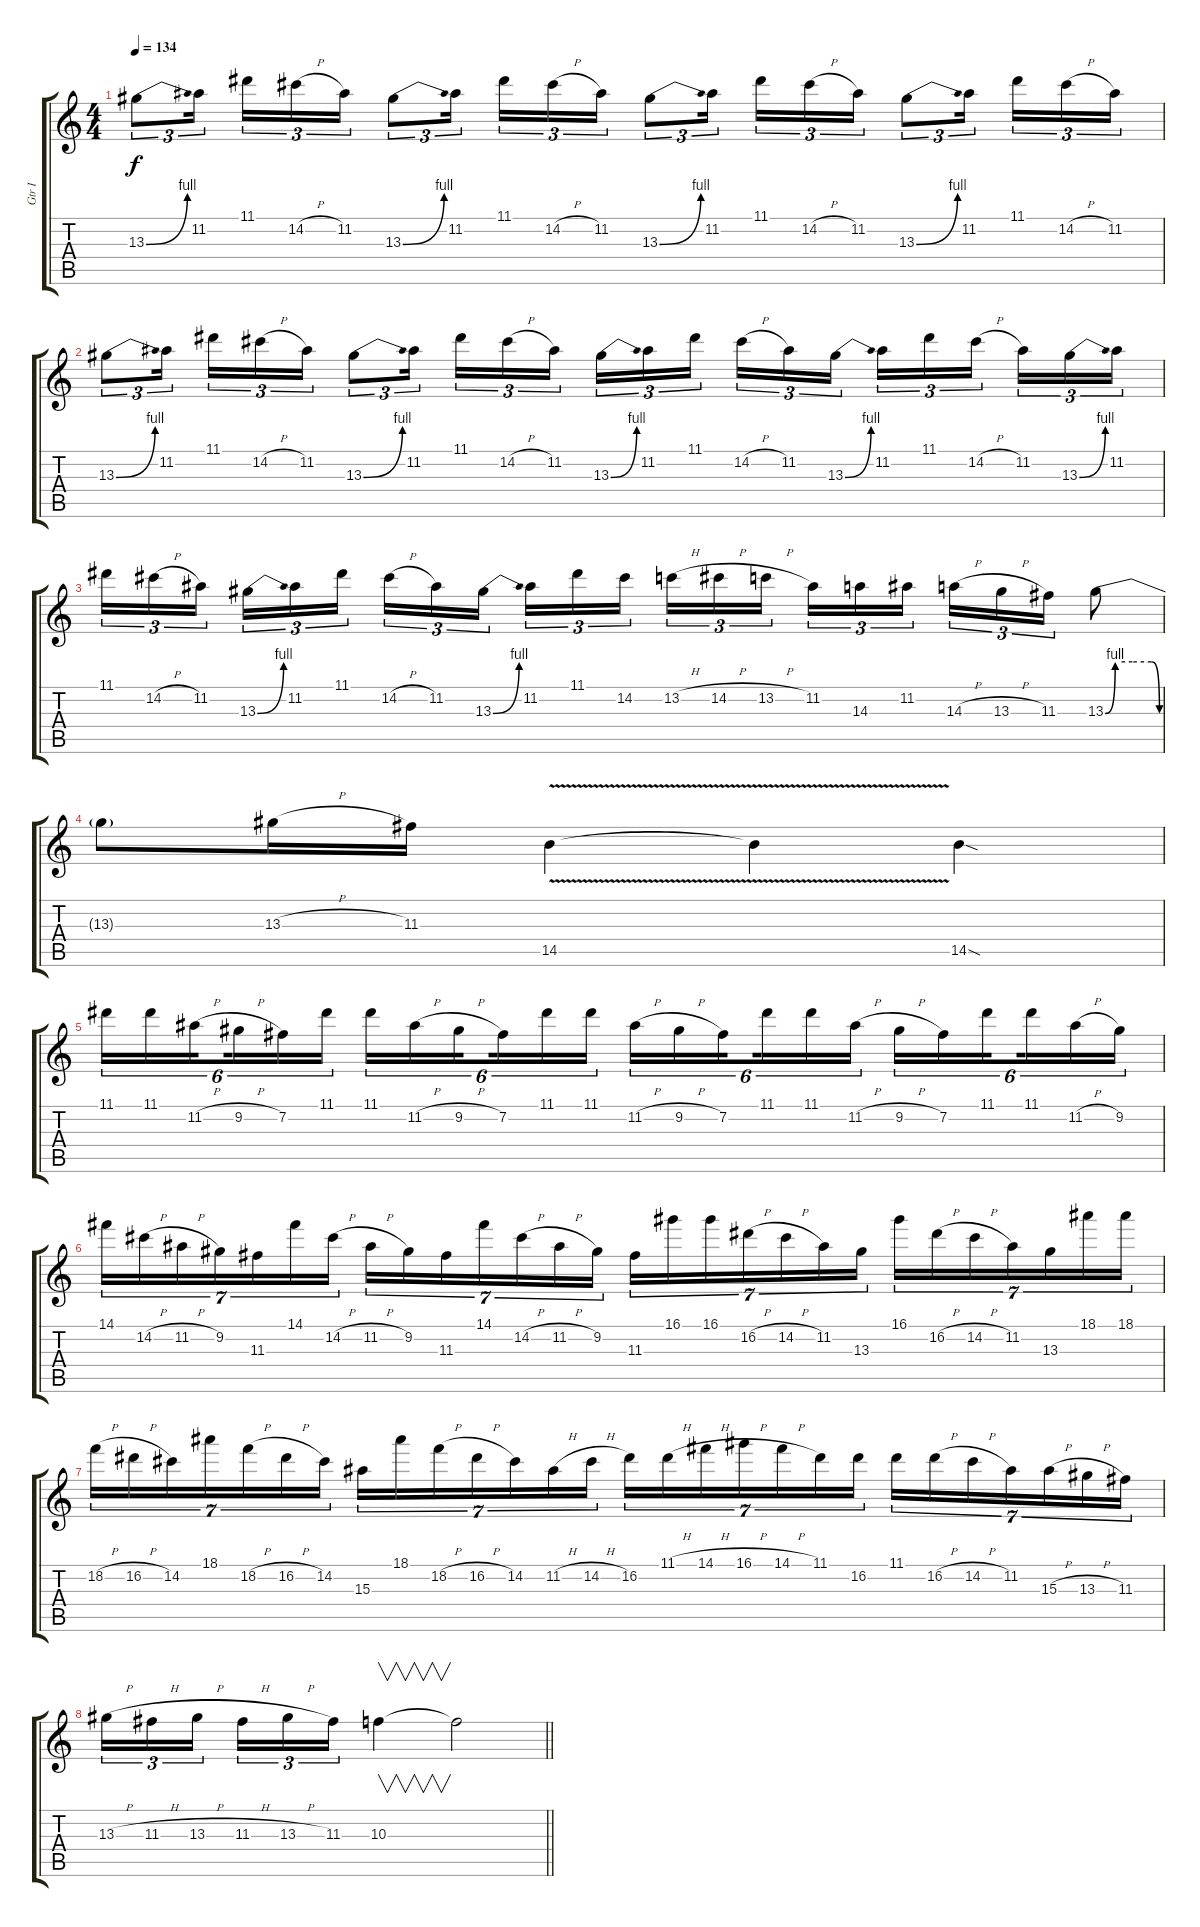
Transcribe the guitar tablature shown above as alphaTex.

\track ("Gtr I" "Gtr I") {instrument overdrivenguitar}
\staff {score tabs}
\tuning (E4 B3 G3 D3 A2 E2) {hide}
\ts (4 4)
\tempo 134
\clef g2
\ks c
13.3{be (bend 0 0 60 4)}.8{tu (3 2) dy f} 11.2.16{tu (3 2) beam splitsecondary} 11.1.16{tu (3 2)} 14.2{h}.16{tu (3 2)} 11.2.16{tu (3 2)} 13.3{be (bend 0 0 60 4)}.8{tu (3 2)} 11.2.16{tu (3 2) beam splitsecondary} 11.1.16{tu (3 2)} 14.2{h}.16{tu (3 2)} 11.2.16{tu (3 2)} 13.3{be (bend 0 0 60 4)}.8{tu (3 2)} 11.2.16{tu (3 2) beam splitsecondary} 11.1.16{tu (3 2)} 14.2{h}.16{tu (3 2)} 11.2.16{tu (3 2)} 13.3{be (bend 0 0 60 4)}.8{tu (3 2)} 11.2.16{tu (3 2) beam splitsecondary} 11.1.16{tu (3 2)} 14.2{h}.16{tu (3 2)} 11.2.16{tu (3 2)} |
13.3{be (bend 0 0 60 4)}.8{tu (3 2)} 11.2.16{tu (3 2) beam splitsecondary} 11.1.16{tu (3 2)} 14.2{h}.16{tu (3 2)} 11.2.16{tu (3 2)} 13.3{be (bend 0 0 60 4)}.8{tu (3 2)} 11.2.16{tu (3 2) beam splitsecondary} 11.1.16{tu (3 2)} 14.2{h}.16{tu (3 2)} 11.2.16{tu (3 2)} 13.3{be (bend 0 0 60 4)}.16{tu (3 2)} 11.2.16{tu (3 2)} 11.1.16{tu (3 2) beam splitsecondary} 14.2{h}.16{tu (3 2)} 11.2.16{tu (3 2)} 13.3{be (bend 0 0 60 4)}.16{tu (3 2)} 11.2.16{tu (3 2)} 11.1.16{tu (3 2)} 14.2{h}.16{tu (3 2) beam splitsecondary} 11.2.16{tu (3 2)} 13.3{be (bend 0 0 60 4)}.16{tu (3 2)} 11.2.16{tu (3 2)} |
11.1.16{tu (3 2)} 14.2{h}.16{tu (3 2)} 11.2.16{tu (3 2) beam splitsecondary} 13.3{be (bend 0 0 60 4)}.16{tu (3 2)} 11.2.16{tu (3 2)} 11.1.16{tu (3 2)} 14.2{h}.16{tu (3 2)} 11.2.16{tu (3 2)} 13.3{be (bend 0 0 60 4)}.16{tu (3 2) beam splitsecondary} 11.2.16{tu (3 2)} 11.1.16{tu (3 2)} 14.2.16{tu (3 2)} 13.2{h}.16{tu (3 2)} 14.2{h}.16{tu (3 2)} 13.2{h}.16{tu (3 2) beam splitsecondary} 11.2.16{tu (3 2)} 14.3.16{tu (3 2)} 11.2.16{tu (3 2)} 14.3{h}.16{tu (3 2)} 13.3{h}.16{tu (3 2)} 11.3.16{tu (3 2)} 13.3{be (custom 0 0 11 4 30 4 51 4 60 0)}.8 |
13.3{t}.8 13.3{h}.16 11.3.16 14.5{v}.4 14.5{t}.4 14.5{sod}.4 |
11.1.16{tu (6 4)} 11.1.16{tu (6 4)} 11.2{h}.16{tu (6 4) beam splitsecondary} 9.2{h}.16{tu (6 4)} 7.2.16{tu (6 4)} 11.1.16{tu (6 4)} 11.1.16{tu (6 4)} 11.2{h}.16{tu (6 4)} 9.2{h}.16{tu (6 4) beam splitsecondary} 7.2.16{tu (6 4)} 11.1.16{tu (6 4)} 11.1.16{tu (6 4)} 11.2{h}.16{tu (6 4)} 9.2{h}.16{tu (6 4)} 7.2.16{tu (6 4) beam splitsecondary} 11.1.16{tu (6 4)} 11.1.16{tu (6 4)} 11.2{h}.16{tu (6 4)} 9.2{h}.16{tu (6 4)} 7.2.16{tu (6 4)} 11.1.16{tu (6 4) beam splitsecondary} 11.1.16{tu (6 4)} 11.2{h}.16{tu (6 4)} 9.2.16{tu (6 4)} |
14.1.16{tu (7 4)} 14.2{h}.16{tu (7 4)} 11.2{h}.16{tu (7 4)} 9.2.16{tu (7 4)} 11.3.16{tu (7 4)} 14.1.16{tu (7 4)} 14.2{h}.16{tu (7 4)} 11.2{h}.16{tu (7 4)} 9.2.16{tu (7 4)} 11.3.16{tu (7 4)} 14.1.16{tu (7 4)} 14.2{h}.16{tu (7 4)} 11.2{h}.16{tu (7 4)} 9.2.16{tu (7 4)} 11.3.16{tu (7 4)} 16.1.16{tu (7 4)} 16.1.16{tu (7 4)} 16.2{h}.16{tu (7 4)} 14.2{h}.16{tu (7 4)} 11.2.16{tu (7 4)} 13.3.16{tu (7 4)} 16.1.16{tu (7 4)} 16.2{h}.16{tu (7 4)} 14.2{h}.16{tu (7 4)} 11.2.16{tu (7 4)} 13.3.16{tu (7 4)} 18.1.16{tu (7 4)} 18.1.16{tu (7 4)} |
18.2{h}.16{tu (7 4)} 16.2{h}.16{tu (7 4)} 14.2.16{tu (7 4)} 18.1.16{tu (7 4)} 18.2{h}.16{tu (7 4)} 16.2{h}.16{tu (7 4)} 14.2.16{tu (7 4)} 15.3.16{tu (7 4)} 18.1.16{tu (7 4)} 18.2{h}.16{tu (7 4)} 16.2{h}.16{tu (7 4)} 14.2.16{tu (7 4)} 11.2{h}.16{tu (7 4)} 14.2{h}.16{tu (7 4)} 16.2.16{tu (7 4)} 11.1{h}.16{tu (7 4)} 14.1{h}.16{tu (7 4)} 16.1{h}.16{tu (7 4)} 14.1{h}.16{tu (7 4)} 11.1.16{tu (7 4)} 16.2.16{tu (7 4)} 11.1.16{tu (7 4)} 16.2{h}.16{tu (7 4)} 14.2{h}.16{tu (7 4)} 11.2.16{tu (7 4)} 15.3{h}.16{tu (7 4)} 13.3{h}.16{tu (7 4)} 11.3.16{tu (7 4)} |
\barLineRight lightlight
13.3{h}.16{tu (3 2)} 11.3{h}.16{tu (3 2)} 13.3{h}.16{tu (3 2) beam splitsecondary} 11.3{h}.16{tu (3 2)} 13.3{h}.16{tu (3 2)} 11.3.16{tu (3 2)} 10.3.4{v} 10.3{t}.2
